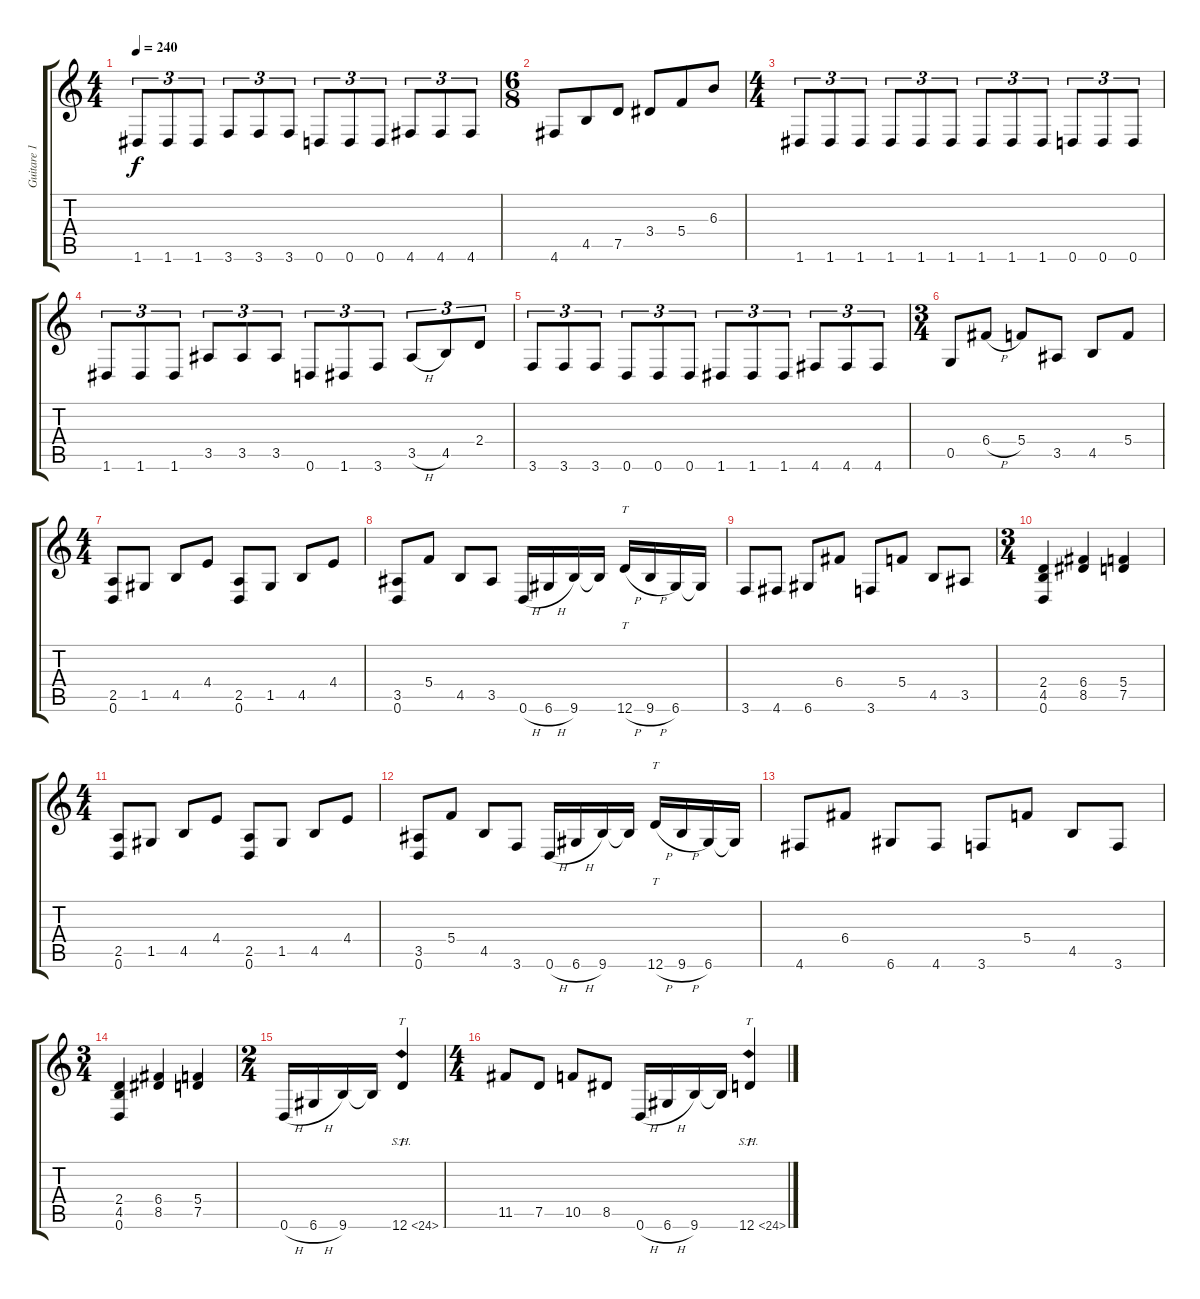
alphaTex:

\track ("Guitare 1" "Guitare 1") {instrument distortionguitar}
\staff {score tabs}
\tuning (D4 A3 F3 C3 G2 D2) {hide}
\ts (4 4)
\tempo 240
\clef g2
\ks c
1.6.8{tu (3 2) dy f} 1.6.8{tu (3 2)} 1.6.8{tu (3 2)} 3.6.8{tu (3 2)} 3.6.8{tu (3 2)} 3.6.8{tu (3 2)} 0.6.8{tu (3 2)} 0.6.8{tu (3 2)} 0.6.8{tu (3 2)} 4.6.8{tu (3 2)} 4.6.8{tu (3 2)} 4.6.8{tu (3 2)} |
\ts (6 8)
4.6.8 4.5.8 7.5.8 3.4.8 5.4.8 6.3.8 |
\ts (4 4)
1.6.8{tu (3 2)} 1.6.8{tu (3 2)} 1.6.8{tu (3 2)} 1.6.8{tu (3 2)} 1.6.8{tu (3 2)} 1.6.8{tu (3 2)} 1.6.8{tu (3 2)} 1.6.8{tu (3 2)} 1.6.8{tu (3 2)} 0.6.8{tu (3 2)} 0.6.8{tu (3 2)} 0.6.8{tu (3 2)} |
1.6.8{tu (3 2)} 1.6.8{tu (3 2)} 1.6.8{tu (3 2)} 3.5.8{tu (3 2)} 3.5.8{tu (3 2)} 3.5.8{tu (3 2)} 0.6.8{tu (3 2)} 1.6.8{tu (3 2)} 3.6.8{tu (3 2)} 3.5{h}.8{tu (3 2)} 4.5.8{tu (3 2)} 2.4.8{tu (3 2)} |
3.6.8{tu (3 2)} 3.6.8{tu (3 2)} 3.6.8{tu (3 2)} 0.6.8{tu (3 2)} 0.6.8{tu (3 2)} 0.6.8{tu (3 2)} 1.6.8{tu (3 2)} 1.6.8{tu (3 2)} 1.6.8{tu (3 2)} 4.6.8{tu (3 2)} 4.6.8{tu (3 2)} 4.6.8{tu (3 2)} |
\ts (3 4)
0.5.8 6.4{h}.8 5.4.8 3.5.8 4.5.8 5.4.8 |
\ts (4 4)
(2.5 0.6).8 1.5.8 4.5.8 4.4.8 (2.5 0.6).8 1.5.8 4.5.8 4.4.8 |
(3.5 0.6).8 5.4.8 4.5.8 3.5.8 0.6{h}.16 6.6{h}.16 9.6.16 9.6{t}.16 12.6{h}.16{tt} 9.6{h}.16 6.6.16 6.6{t}.16 |
3.6.8 4.6.8 6.6.8 6.4.8 3.6.8 5.4.8 4.5.8 3.5.8 |
\ts (3 4)
(2.4 4.5 0.6).4 (6.4 8.5).4 (5.4 7.5).4 |
\ts (4 4)
(2.5 0.6).8 1.5.8 4.5.8 4.4.8 (2.5 0.6).8 1.5.8 4.5.8 4.4.8 |
(3.5 0.6).8 5.4.8 4.5.8 3.6.8 0.6{h}.16 6.6{h}.16 9.6.16 9.6{t}.16 12.6{h}.16{tt} 9.6{h}.16 6.6.16 6.6{t}.16 |
4.6.8 6.4.8 6.6.8 4.6.8 3.6.8 5.4.8 4.5.8 3.6.8 |
\ts (3 4)
(2.4 4.5 0.6).4 (6.4 8.5).4 (5.4 7.5).4 |
\ts (2 4)
0.6{h}.16 6.6{h}.16 9.6.16 9.6{t}.16 12.6{sh 12}.4{tt} |
\ts (4 4)
11.5.8 7.5.8 10.5.8 8.5.8 0.6{h}.16 6.6{h}.16 9.6.16 9.6{t}.16 12.6{sh 12}.4{tt}
